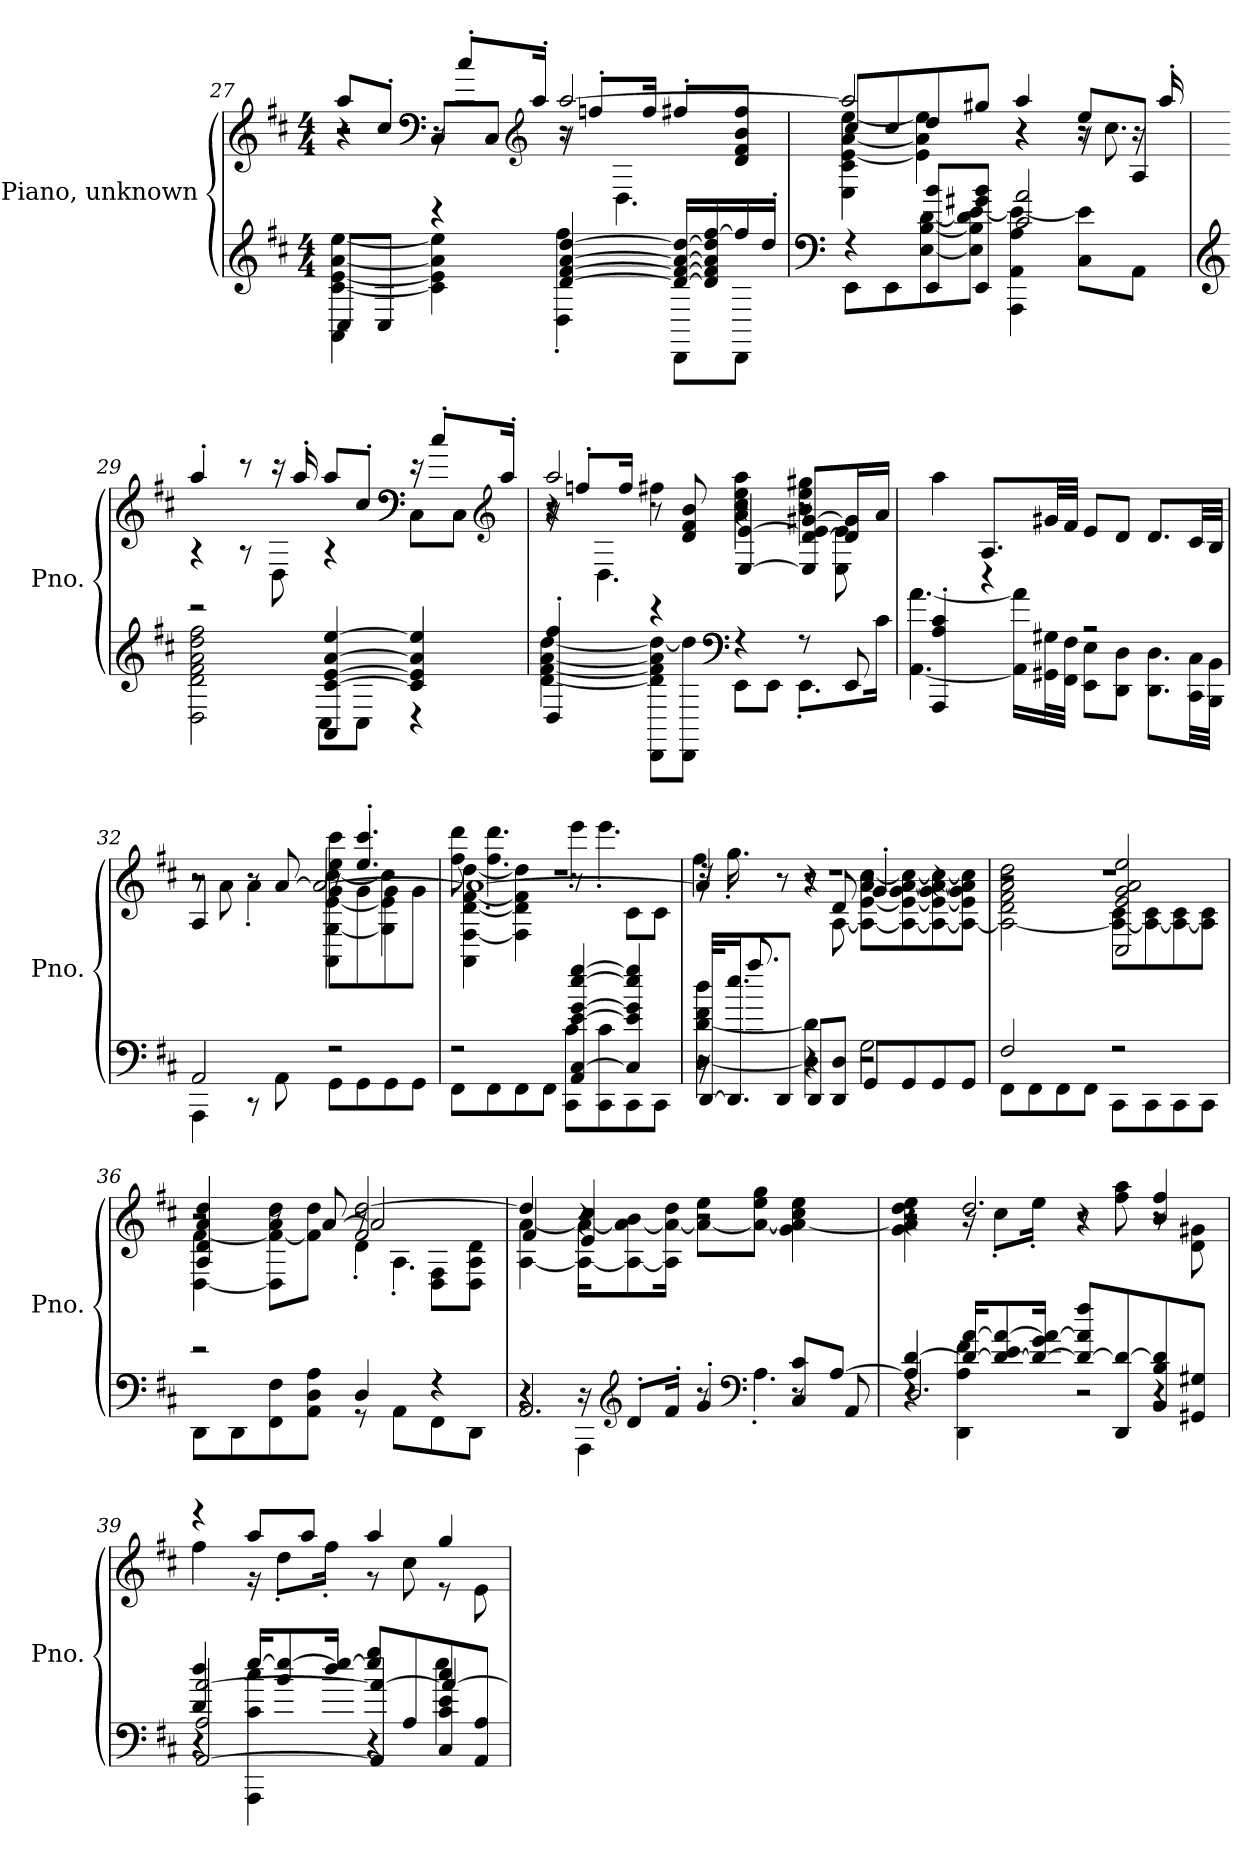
**kern	**kern
*part1	*part1
*staff2	*staff1
*I"Piano, unknown	*
*I'Pno.	*
*clefG2	*clefG2
*k[f#c#]	*k[f#c#]
*M4/4	*M4/4
=27	=27
*^	*^
*	*	*	*^
8C#/L	4AA\ [4c#\ [4e\ [4a\ [4ee\	8aa/L	2r	4r
8C#/J	.	8cc#'/J	.	.
*	*	*clefF4	*	*
4r	4c#\] 4e\] 4a\] 4ee\]	16r	.	8C#/L
.	.	8cc#'/L	.	.
.	.	.	.	8C#/J
*	*	*clefG2	*	*
.	.	16aa'/Jk	.	.
[4d/ [4f#/ [4a/ [4dd/	4D\' 4ff#\'	16r	8r	[2aa/
.	.	8ffn'/L	.	.
.	.	.	4.D\	.
.	.	16ff/Jk	.	.
16d/_ 16f#/_ 16a/_ 16dd/_LL	8DD\L	8ff#X'/L	.	.
16d/] 16f#/] 16a/] 16dd/] [16ff#/	.	.	.	.
16ff#/]	8DD\J	8d/ 8f#/ 8b/ 8ff#/J	.	.
16dd'/JJ	.	.	.	.
!!LO:LB:g=z	!!	!!
=28	=28	=28	=28	=28
*clefF4	*	*	*	*
4r	8EE\L	8cc#/L	4E\ 4c#\ [4e\ [4a\ [4ee\	2aa/]
.	8EE\	8cc#/	.	.
8EE/ 8b/L	[8E\ [8B\ [8d\	8dd/	4e\] 4a\] 4ee\]	.
8EE/ 8g#X/ 8b/J	8E\] 8B\] 8d\] [8e\J	8gg#X/J	.	.
2c#/ 2a/	4AAA\ 4AA\ 4A\ 4e\_	4aa/	4r	4r
.	8C#\ 8e\]L	8r	16r	8ee/L
.	.	.	8.cc#\	.
.	8AA\J	16r	.	8A/J
.	.	16aa'/	.	.
*	*	*v	*v	*v
=29	=29	=29
*clefG2	*	*
*	*	*^
2r	2D\ 2d\ 2f#\ 2a\ 2dd\ 2ff#\	4aa'/	4r
.	.	8r	8r
.	.	16r	8D\
.	.	16aa'/	.
4AA/ [4c#/ [4e/ [4a/ [4ee/	8C#\L	8aa/L	4r
.	8C#\J	8cc#'/J	.
*	*	*clefF4	*
4c#/] 4e/] 4a/] 4ee/]	4r	16r	8C#\L
.	.	8cc#'/L	.
.	.	.	8C#\J
*	*	*clefG2	*
.	.	16aa'/Jk	.
!!LO:LB:g=z
=30	=30	=30	=30
*	*	*^	*^
4D/' 4ff#/'	[4d\ [4f#\ [4a\ [4dd\	2aa/	4r	16r	8r
.	.	.	.	8ffn'/L	.
.	.	.	.	.	4.D\
.	.	.	.	16ff/Jk	.
4r	8DD\ 8d\] 8f#\] 8a\] 8dd\_L	.	4ff#X\	8r	.
.	8DD\ 8dd\]J	.	.	8d/ 8f#/ 8b/	.
*clefF4	*	*	*	*	*
4r	8EE\L	2r	4a\ 4cc#\ 4ee\ 4aa\	[4E/ [4e/	4r
.	8EE\J	.	.	.	.
8r	8.EE'\L	.	4b\ 4ee\ 4gg#X\	8E/] [8d/ 8e/] [8g#X/L	8r
8EE/	.	.	.	16d/] 16g#/]L	8E\ 8e\
.	16c#\Jk	.	.	16a/JJ	.
*	*	*v	*v	*v	*v
=31	=31	=31
4AAA/' 4A/' 4c#/'	[4.AA\ [4.a\	4aa\
4r	.	8.A/L
.	16AA\] 16a\]LL	.
.	32GG#X\ 32G#X\L	32g#X/LL
.	32FF#\ 32F#\JJJ	32f#/JJJ
2r	8EE\ 8E\L	8e/L
.	8DD\ 8D\J	8d/J
.	8.DD\ 8.D\L	8.d/L
.	32CC#\ 32C#\LL	32c#/LL
.	32BBB\ 32BB\JJJ	32B/JJJ
!!LO:PB:g=z
=32	=32	=32
*	*	*^
*	*	*	*^
*	*	*	*	*^
2AA/	4AAA\	2r	8r	4A/	2r
.	.	.	8a\	.	.
.	8r	.	4a'\	8r	.
.	8AA\	.	.	[8a/	.
2r	8GG\L	8r	8g\ 8ee\ 8ccc#\L	2a/_	4AA\ [4G\ [4e\ [4cc#\
.	8GG\	4.ee/' 4.ccc#/'	8g\	.	.
.	8GG\	.	8g\	.	4G\] 4e\] 4cc#\]
.	8GG\J	.	8g\J	.	.
=33	=33	=33	=33	=33	=33
2r	8FF#\L	1r	8ff#\ 8ddd\	1a_	4AA\ [4F#\ [4d\ [4f#\ [4dd\
.	8FF#\	.	4.ff#\' 4.ddd\'	.	.
.	8FF#\	.	.	.	4F#\] 4d\] 4f#\] 4dd\]
.	8FF#\J	.	.	.	.
4AA/ [4C#/ [4e/ [4g/ [4ee/ [4gg/	8CC#\ 8c#\L	.	4eee'\	.	8r
.	8CC#\ 8c#\	.	.	.	4.eee'\
4C#/] 4e/] 4g/] 4ee/] 4gg/]	8CC#\	.	8c#\L	.	.
.	8CC#\J	.	8c#\J	.	.
=34	=34	=34	=34	=34	=34
*	*^	*	*	*	*
16r	[4D\ [4d\ 4f#\ 4dd\	[32DD/KLL	1r	32r	4a/]	4ff#\
.	.	16.DD/] 16.ee/J	.	16.gg'\	.	.
8.aa/	.	.	.	.	.	.
.	.	8DD/J	.	8r	.	.
4r	4D\] 4d\]	8DD/L	.	8r	8r	4r
.	.	8DD/ 8D/J	.	[8A\	8d/	.
2r	2G\	8GG/L	.	8A\_ [8e\ [8a\ [8cc#\L	4g'/	2r
.	.	8GG/	.	8A\_ 8e\_ 8g\ 8a\_ 8cc#\_	.	.
.	.	8GG/	.	8A\_ 8e\_ 8g\ 8a\_ 8cc#\_	4r	.
.	.	8GG/J	.	8A\_ 8e\] 8g\ 8a\] 8cc#\]J	.	.
*	*v	*v	*	*	*	*
*	*	*	*	*v	*v
!!LO:LB:g=z
=35	=35	=35	=35	=35
2F#/	8FF#\L	1r	2A\_ 2d\ 2f#\ 2a\ 2dd\	2r
.	8FF#\	.	.	.
.	8FF#\	.	.	.
.	8FF#\J	.	.	.
2r	8CC#\L	.	8A\_ 8c#\L	2C#/ 2e/ 2g/ 2a/ 2ee/
.	8CC#\	.	8A\_ 8c#\	.
.	8CC#\	.	8A\_ 8c#\	.
.	8CC#\J	.	8A\] 8c#\J	.
=36	=36	=36	=36	=36
*	*	*	*	*^
2r	8DD\L	2r	[4D\ [4f#\	4A/ 4d/ 4a/ 4dd/	2r
.	8DD\	.	.	.	.
.	8FF#\ 8F#\	.	8D\] 8f#\_ 8a\ 8dd\L	8r	.
.	8AA\ 8D\ 8A\J	.	8f#\] 8dd\J	[8a/	.
4D/	8r	2f#/ [2dd/	4d'\	2a/]	8r
.	8AA\L	.	.	.	4.A'\
4r	8FF#\	.	8D\ 8F#\L	.	.
.	8DD\J	.	8D\ 8A\ 8d\J	.	.
*	*	*	*	*v	*v
=37	=37	=37	=37	=37
*	*^	*	*	*
4r	4r	2.AA/	4dd/]	[4A\ [4a\	4f#/
16r	4AAA\	.	4r	16A\_ 16a\_KL	4e/ 4cc#/
*clefG2	*	*	*	*	*
8d'/L	.	.	.	8A\_ 8a\_ 8b\	.
16f#'/Jk	.	.	.	16A\] 16a\_ 16dd\Jk	.
4g'/	8r	.	2r	8a\_ 8ee\L	2r
*clefF4	*	*	*	*	*
.	4.A'\	.	.	8a\_ 8ee\ 8gg\J	.
8C#/ 8c#/L	.	8r	.	4g\ 4a\_ 4cc#\ 4ee\	.
[8A/J	.	8AA/	.	.	.
!!LO:LB:g=z	!!	!!
=38	=38	=38	=38	=38	=38
4A/] [4d/	4r	2.D/	2r	4g\ 4a\] 4dd\ 4ee\	4r
16d/_ [16a/KL	4DD\ 4A\ 4f#\	.	.	16r	2.dd/
8d/_ 8e/ 8a/_	.	.	.	8cc#'\L	.
16d/_ 16g/ 16a/_Jk	.	.	.	16ee'\Jk	.
8d/_ 8a/] 8ff#/L	2r	.	4r	8r	.
8DD/ 8d/_	.	.	.	8ff#\ 8aa\	.
8BB/ 8B/ 8d/]	.	4r	4b/ 4ff#/	8r	.
8GG#X/ 8G#X/J	.	.	.	8d\ 8g#X\	.
*	*	*	*	*v	*v
=39	=39	=39	=39	=39
4d/ 4dd/	4r	[2AA/ 2A/ [2a/	4r	4ff#\
[16ee/KL	4AAA\ 4c#\ 4cc#\	.	8aa/L	16r
8b/ 8ee/_	.	.	.	8dd'\L
.	.	.	8aa/J	.
16dd/ 16ee/_Jk	.	.	.	16ff#'\Jk
8ee/] 8gg/L	4r	4AA/] 4a/_	4aa/	8r
8A/	.	.	.	8cc#\
8C#/ 8c#/ 8e/ 8cc#/	4ee\	4a/_	4gg/	8r
8AA/ 8A/J	.	.	.	8e\
*v	*v	*v	*	*
*	*v	*v
=	=
*-	*-
